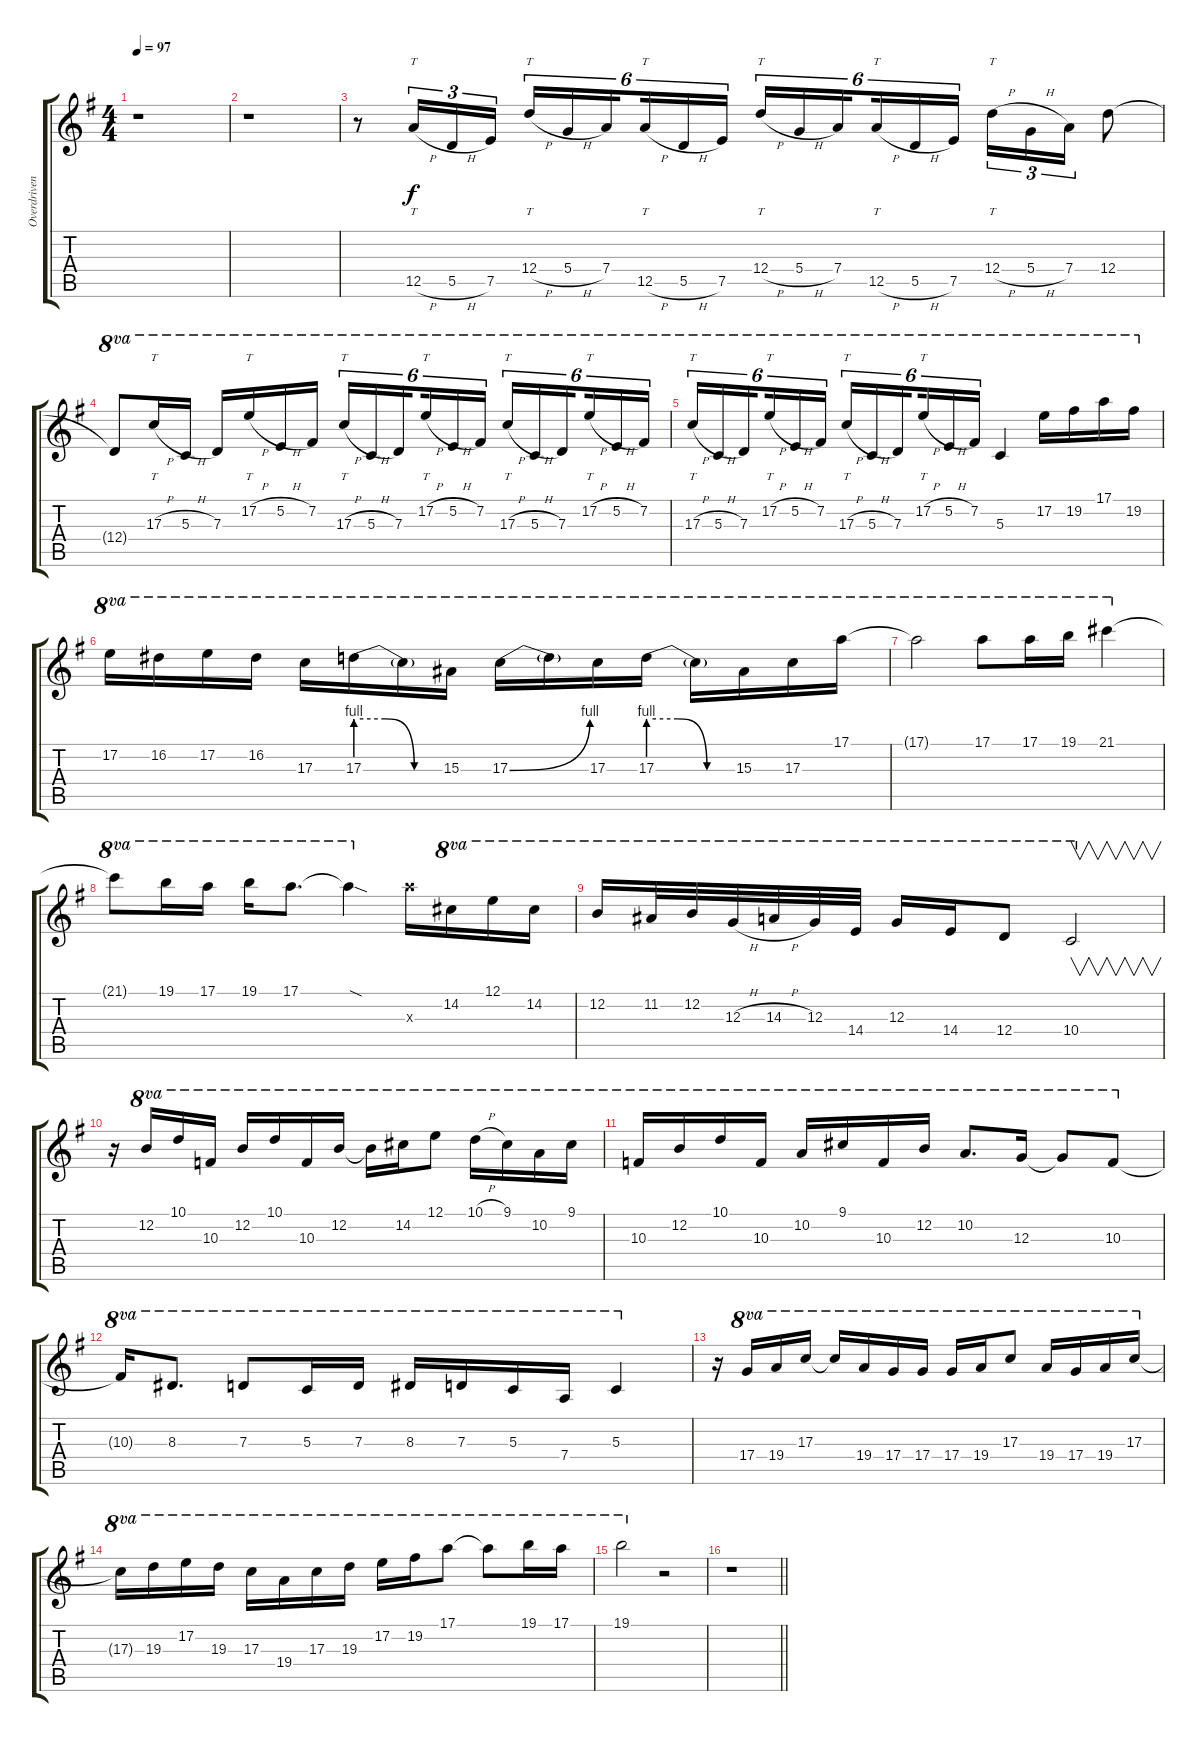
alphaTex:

\track ("Overdriven" "Overdriven") {instrument overdrivenguitar}
\staff {score tabs}
\tuning (E4 B3 G3 D3 A2 E2) {hide}
\ts (4 4)
\tempo 97
\clef g2
\ks g
r.1{dy f} |
r.1 |
r.8 12.5{h}.16{tt tu (3 2)} 5.5{h}.16{tu (3 2)} 7.5.16{tu (3 2)} 12.4{h}.16{tt tu (6 4)} 5.4{h}.16{tu (6 4)} 7.4.16{tu (6 4) beam splitsecondary} 12.5{h}.16{tt tu (6 4)} 5.5{h}.16{tu (6 4)} 7.5.16{tu (6 4)} 12.4{h}.16{tt tu (6 4)} 5.4{h}.16{tu (6 4)} 7.4.16{tu (6 4) beam splitsecondary} 12.5{h}.16{tt tu (6 4)} 5.5{h}.16{tu (6 4)} 7.5.16{tu (6 4)} 12.4{h}.16{tt tu (3 2)} 5.4{h}.16{tu (3 2)} 7.4.16{tu (3 2)} 12.4.8 |
12.4{t}.8{ot 8va} 17.3{h}.16{tt ot 8va} 5.3{h}.16{ot 8va} 7.3.16{ot 8va} 17.2{h}.16{tt ot 8va} 5.2{h}.16{ot 8va} 7.2.16{ot 8va} 17.3{h}.16{tt tu (6 4) ot 8va} 5.3{h}.16{tu (6 4) ot 8va} 7.3.16{tu (6 4) ot 8va beam splitsecondary} 17.2{h}.16{tt tu (6 4) ot 8va} 5.2{h}.16{tu (6 4) ot 8va} 7.2.16{tu (6 4) ot 8va} 17.3{h}.16{tt tu (6 4) ot 8va} 5.3{h}.16{tu (6 4) ot 8va} 7.3.16{tu (6 4) ot 8va beam splitsecondary} 17.2{h}.16{tt tu (6 4) ot 8va} 5.2{h}.16{tu (6 4) ot 8va} 7.2.16{tu (6 4) ot 8va} |
17.3{h}.16{tt tu (6 4) ot 8va} 5.3{h}.16{tu (6 4) ot 8va} 7.3.16{tu (6 4) ot 8va beam splitsecondary} 17.2{h}.16{tt tu (6 4) ot 8va} 5.2{h}.16{tu (6 4) ot 8va} 7.2.16{tu (6 4) ot 8va} 17.3{h}.16{tt tu (6 4) ot 8va} 5.3{h}.16{tu (6 4) ot 8va} 7.3.16{tu (6 4) ot 8va beam splitsecondary} 17.2{h}.16{tt tu (6 4) ot 8va} 5.2{h}.16{tu (6 4) ot 8va} 7.2.16{tu (6 4) ot 8va} 5.3.4{ot 8va} 17.2.16{ot 8va} 19.2.16{ot 8va} 17.1.16{ot 8va} 19.2.16{ot 8va} |
17.2.16{ot 8va} 16.2.16{ot 8va} 17.2.16{ot 8va} 16.2.16{ot 8va} 17.3.16{ot 8va} 17.3{be (custom 0 4 20 4 40 0 60 0)}.16{ot 8va} 17.3{t}.16{ot 8va} 15.3.16{ot 8va} 17.3{be (bend 0 0 60 4)}.16{ot 8va} 17.3{t}.16{ot 8va} 17.3.16{ot 8va} 17.3{be (custom 0 4 20 4 40 0 60 0)}.16{ot 8va} 17.3{t}.16{ot 8va} 15.3.16{ot 8va} 17.3.16{ot 8va} 17.1.16{ot 8va} |
17.1{t}.2{ot 8va} 17.1.8{ot 8va} 17.1.16{ot 8va} 19.1.16{ot 8va} 21.1.4{ot 8va} |
21.1{t}.8{ot 8va} 19.1.16{ot 8va} 17.1.16{ot 8va} 19.1.16{ot 8va} 17.1.8{d ot 8va} 17.1{sod t}.4{ot 8va} 14.3{x}.16 14.2.16{ot 8va} 12.1.16{ot 8va} 14.2.16{ot 8va} |
12.2.16{ot 8va} 11.2.32{ot 8va} 12.2.32{ot 8va} 12.3{h}.32{ot 8va} 14.3{h}.32{ot 8va} 12.3.32{ot 8va} 14.4.32{ot 8va} 12.3.16{ot 8va} 14.4.16{ot 8va} 12.4.8{ot 8va} 10.4.2{v ot 8va} |
r.16 12.2.16{ot 8va} 10.1.16{ot 8va} 10.3.16{ot 8va} 12.2.16{ot 8va} 10.1.16{ot 8va} 10.3.16{ot 8va} 12.2.16{ot 8va} 12.2{t}.16{ot 8va} 14.2.16{ot 8va} 12.1.8{ot 8va} 10.1{h}.16{ot 8va} 9.1.16{ot 8va} 10.2.16{ot 8va} 9.1.16{ot 8va} |
10.3.16{ot 8va} 12.2.16{ot 8va} 10.1.16{ot 8va} 10.3.16{ot 8va} 10.2.16{ot 8va} 9.1.16{ot 8va} 10.3.16{ot 8va} 12.2.16{ot 8va} 10.2.8{d ot 8va} 12.3.16{ot 8va} 12.3{t}.8{ot 8va} 10.3.8{ot 8va} |
10.3{t}.16{ot 8va} 8.3.8{d ot 8va} 7.3.8{ot 8va} 5.3.16{ot 8va} 7.3.16{ot 8va} 8.3.16{ot 8va} 7.3.16{ot 8va} 5.3.16{ot 8va} 7.4.16{ot 8va} 5.3.4{ot 8va} |
r.16 17.4.16{ot 8va} 19.4.16{ot 8va} 17.3.16{ot 8va} 17.3{t}.16{ot 8va} 19.4.16{ot 8va} 17.4.16{ot 8va} 17.4.16{ot 8va} 17.4.16{ot 8va} 19.4.16{ot 8va} 17.3.8{ot 8va} 19.4.16{ot 8va} 17.4.16{ot 8va} 19.4.16{ot 8va} 17.3.16{ot 8va} |
17.3{t}.16{ot 8va} 19.3.16{ot 8va} 17.2.16{ot 8va} 19.3.16{ot 8va} 17.3.16{ot 8va} 19.4.16{ot 8va} 17.3.16{ot 8va} 19.3.16{ot 8va} 17.2.16{ot 8va} 19.2.16{ot 8va} 17.1.8{ot 8va} 17.1{t}.8{ot 8va} 19.1.16{ot 8va} 17.1.16{ot 8va} |
19.1.2{ot 8va} r.2 |
\barLineRight lightlight
r.1
